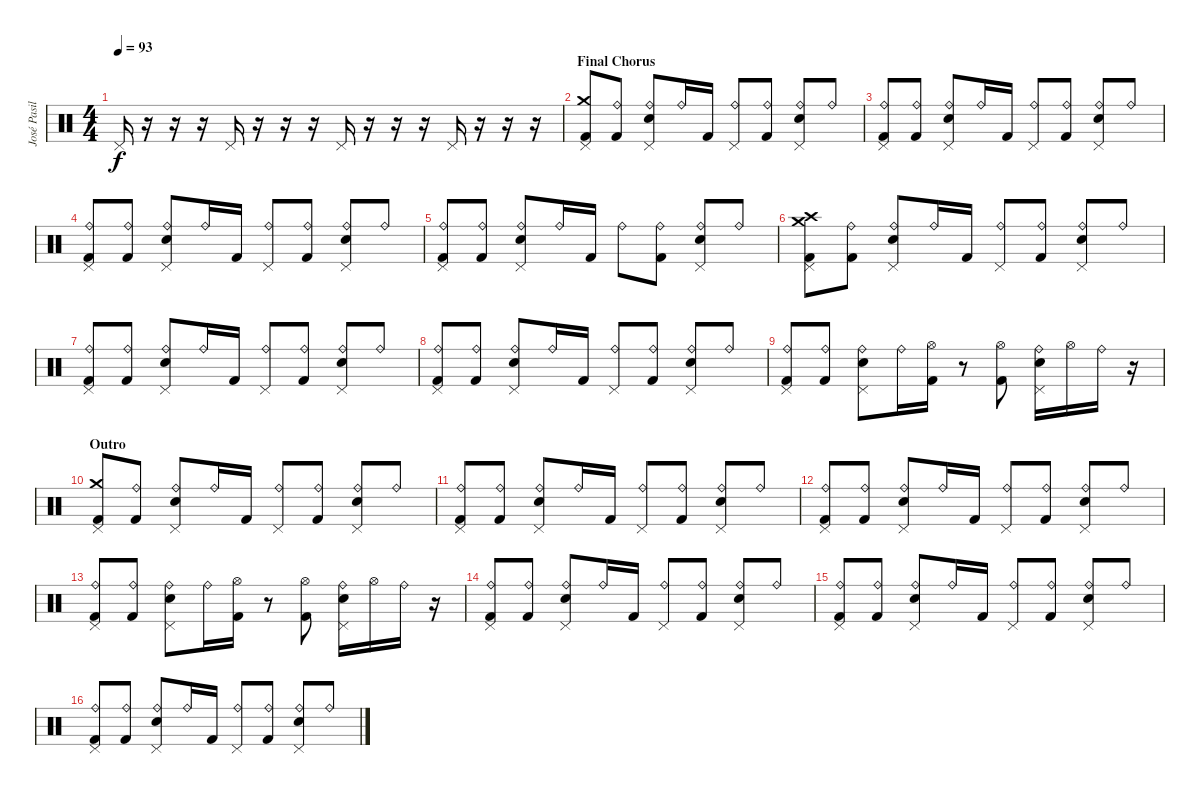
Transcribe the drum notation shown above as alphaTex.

\track ("José Pasillas II" "José Pasil") {instrument percussion}
\staff {score}
\articulation defaults
\ts (4 4)
\tempo 93
\clef neutral
\ks c "Pedal Hi-Hat (hit)".16{dy f}
r.16 r.16 r.16 "Pedal Hi-Hat (hit)".16 r.16 r.16 r.16 "Pedal Hi-Hat (hit)".16 r.16 r.16 r.16 "Pedal Hi-Hat (hit)".16 r.16 r.16 r.16 |
\section ("" "Final Chorus")
("Crash medium (hit)" "Kick (hit) 2" "Pedal Hi-Hat (hit)").8 ("Ride (bell)" "Kick (hit) 2").8 ("Ride (bell)" "Electric Snare (hit)" "Pedal Hi-Hat (hit)").8 "Ride (bell)".16 "Kick (hit) 2".16 ("Ride (bell)" "Pedal Hi-Hat (hit)").8 ("Ride (bell)" "Kick (hit) 2").8 ("Ride (bell)" "Electric Snare (hit)" "Pedal Hi-Hat (hit)").8 "Ride (bell)".8 |
("Ride (bell)" "Kick (hit) 2" "Pedal Hi-Hat (hit)").8 ("Ride (bell)" "Kick (hit) 2").8 ("Ride (bell)" "Electric Snare (hit)" "Pedal Hi-Hat (hit)").8 "Ride (bell)".16 "Kick (hit) 2".16 ("Ride (bell)" "Pedal Hi-Hat (hit)").8 ("Ride (bell)" "Kick (hit) 2").8 ("Ride (bell)" "Electric Snare (hit)" "Pedal Hi-Hat (hit)").8 "Ride (bell)".8 |
("Ride (bell)" "Kick (hit) 2" "Pedal Hi-Hat (hit)").8 ("Ride (bell)" "Kick (hit) 2").8 ("Ride (bell)" "Electric Snare (hit)" "Pedal Hi-Hat (hit)").8 "Ride (bell)".16 "Kick (hit) 2".16 ("Ride (bell)" "Pedal Hi-Hat (hit)").8 ("Ride (bell)" "Kick (hit) 2").8 ("Ride (bell)" "Electric Snare (hit)" "Pedal Hi-Hat (hit)").8 "Ride (bell)".8 |
("Ride (bell)" "Kick (hit) 2" "Pedal Hi-Hat (hit)").8 ("Ride (bell)" "Kick (hit) 2").8 ("Ride (bell)" "Electric Snare (hit)" "Pedal Hi-Hat (hit)").8 "Ride (bell)".16 "Kick (hit) 2".16 "Ride (bell)".8 ("Ride (bell)" "Kick (hit) 2").8 ("Ride (bell)" "Electric Snare (hit)" "Pedal Hi-Hat (hit)").8 "Ride (bell)".8 |
("Crash high (hit)" "Crash medium (hit)" "Kick (hit) 2" "Pedal Hi-Hat (hit)").8 ("Ride (bell)" "Kick (hit) 2").8 ("Ride (bell)" "Electric Snare (hit)" "Pedal Hi-Hat (hit)").8 "Ride (bell)".16 "Kick (hit) 2".16 ("Ride (bell)" "Pedal Hi-Hat (hit)").8 ("Ride (bell)" "Kick (hit) 2").8 ("Ride (bell)" "Electric Snare (hit)" "Pedal Hi-Hat (hit)").8 "Ride (bell)".8 |
("Ride (bell)" "Kick (hit) 2" "Pedal Hi-Hat (hit)").8 ("Ride (bell)" "Kick (hit) 2").8 ("Ride (bell)" "Electric Snare (hit)" "Pedal Hi-Hat (hit)").8 "Ride (bell)".16 "Kick (hit) 2".16 ("Ride (bell)" "Pedal Hi-Hat (hit)").8 ("Ride (bell)" "Kick (hit) 2").8 ("Ride (bell)" "Electric Snare (hit)" "Pedal Hi-Hat (hit)").8 "Ride (bell)".8 |
("Ride (bell)" "Kick (hit) 2" "Pedal Hi-Hat (hit)").8 ("Ride (bell)" "Kick (hit) 2").8 ("Ride (bell)" "Electric Snare (hit)" "Pedal Hi-Hat (hit)").8 "Ride (bell)".16 "Kick (hit) 2".16 ("Ride (bell)" "Pedal Hi-Hat (hit)").8 ("Ride (bell)" "Kick (hit) 2").8 ("Ride (bell)" "Electric Snare (hit)" "Pedal Hi-Hat (hit)").8 "Ride (bell)".8 |
("Ride (bell)" "Kick (hit) 2" "Pedal Hi-Hat (hit)").8 ("Ride (bell)" "Kick (hit) 2").8 ("Ride (bell)" "Electric Snare (hit)" "Pedal Hi-Hat (hit)").8 "Ride (bell)".16 ("Hi-Hat (open)" "Kick (hit) 2").16 r.8 ("Hi-Hat (open)" "Kick (hit) 2").8 ("Ride (bell)" "Electric Snare (hit)" "Pedal Hi-Hat (hit)").16 "Hi-Hat (open)".16 "Ride (bell)".16 r.16 |
\section ("" "Outro")
("Crash medium (hit)" "Kick (hit) 2" "Pedal Hi-Hat (hit)").8 ("Ride (bell)" "Kick (hit) 2").8 ("Ride (bell)" "Electric Snare (hit)" "Pedal Hi-Hat (hit)").8 "Ride (bell)".16 "Kick (hit) 2".16 ("Ride (bell)" "Pedal Hi-Hat (hit)").8 ("Ride (bell)" "Kick (hit) 2").8 ("Ride (bell)" "Electric Snare (hit)" "Pedal Hi-Hat (hit)").8 "Ride (bell)".8 |
("Ride (bell)" "Kick (hit) 2" "Pedal Hi-Hat (hit)").8 ("Ride (bell)" "Kick (hit) 2").8 ("Ride (bell)" "Electric Snare (hit)" "Pedal Hi-Hat (hit)").8 "Ride (bell)".16 "Kick (hit) 2".16 ("Ride (bell)" "Pedal Hi-Hat (hit)").8 ("Ride (bell)" "Kick (hit) 2").8 ("Ride (bell)" "Electric Snare (hit)" "Pedal Hi-Hat (hit)").8 "Ride (bell)".8 |
("Ride (bell)" "Kick (hit) 2" "Pedal Hi-Hat (hit)").8 ("Ride (bell)" "Kick (hit) 2").8 ("Ride (bell)" "Electric Snare (hit)" "Pedal Hi-Hat (hit)").8 "Ride (bell)".16 "Kick (hit) 2".16 ("Ride (bell)" "Pedal Hi-Hat (hit)").8 ("Ride (bell)" "Kick (hit) 2").8 ("Ride (bell)" "Electric Snare (hit)" "Pedal Hi-Hat (hit)").8 "Ride (bell)".8 |
("Ride (bell)" "Kick (hit) 2" "Pedal Hi-Hat (hit)").8 ("Ride (bell)" "Kick (hit) 2").8 ("Ride (bell)" "Electric Snare (hit)" "Pedal Hi-Hat (hit)").8 "Ride (bell)".16 ("Hi-Hat (open)" "Kick (hit) 2").16 r.8 ("Hi-Hat (open)" "Kick (hit) 2").8 ("Ride (bell)" "Electric Snare (hit)" "Pedal Hi-Hat (hit)").16 "Hi-Hat (open)".16 "Ride (bell)".16 r.16 |
("Ride (bell)" "Kick (hit) 2" "Pedal Hi-Hat (hit)").8 ("Ride (bell)" "Kick (hit) 2").8 ("Ride (bell)" "Electric Snare (hit)" "Pedal Hi-Hat (hit)").8 "Ride (bell)".16 "Kick (hit) 2".16 ("Ride (bell)" "Pedal Hi-Hat (hit)").8 ("Ride (bell)" "Kick (hit) 2").8 ("Ride (bell)" "Electric Snare (hit)" "Pedal Hi-Hat (hit)").8 "Ride (bell)".8 |
("Ride (bell)" "Kick (hit) 2" "Pedal Hi-Hat (hit)").8 ("Ride (bell)" "Kick (hit) 2").8 ("Ride (bell)" "Electric Snare (hit)" "Pedal Hi-Hat (hit)").8 "Ride (bell)".16 "Kick (hit) 2".16 ("Ride (bell)" "Pedal Hi-Hat (hit)").8 ("Ride (bell)" "Kick (hit) 2").8 ("Ride (bell)" "Electric Snare (hit)" "Pedal Hi-Hat (hit)").8 "Ride (bell)".8 |
("Ride (bell)" "Kick (hit) 2" "Pedal Hi-Hat (hit)").8 ("Ride (bell)" "Kick (hit) 2").8 ("Ride (bell)" "Electric Snare (hit)" "Pedal Hi-Hat (hit)").8 "Ride (bell)".16 "Kick (hit) 2".16 ("Ride (bell)" "Pedal Hi-Hat (hit)").8 ("Ride (bell)" "Kick (hit) 2").8 ("Ride (bell)" "Electric Snare (hit)" "Pedal Hi-Hat (hit)").8 "Ride (bell)".8
